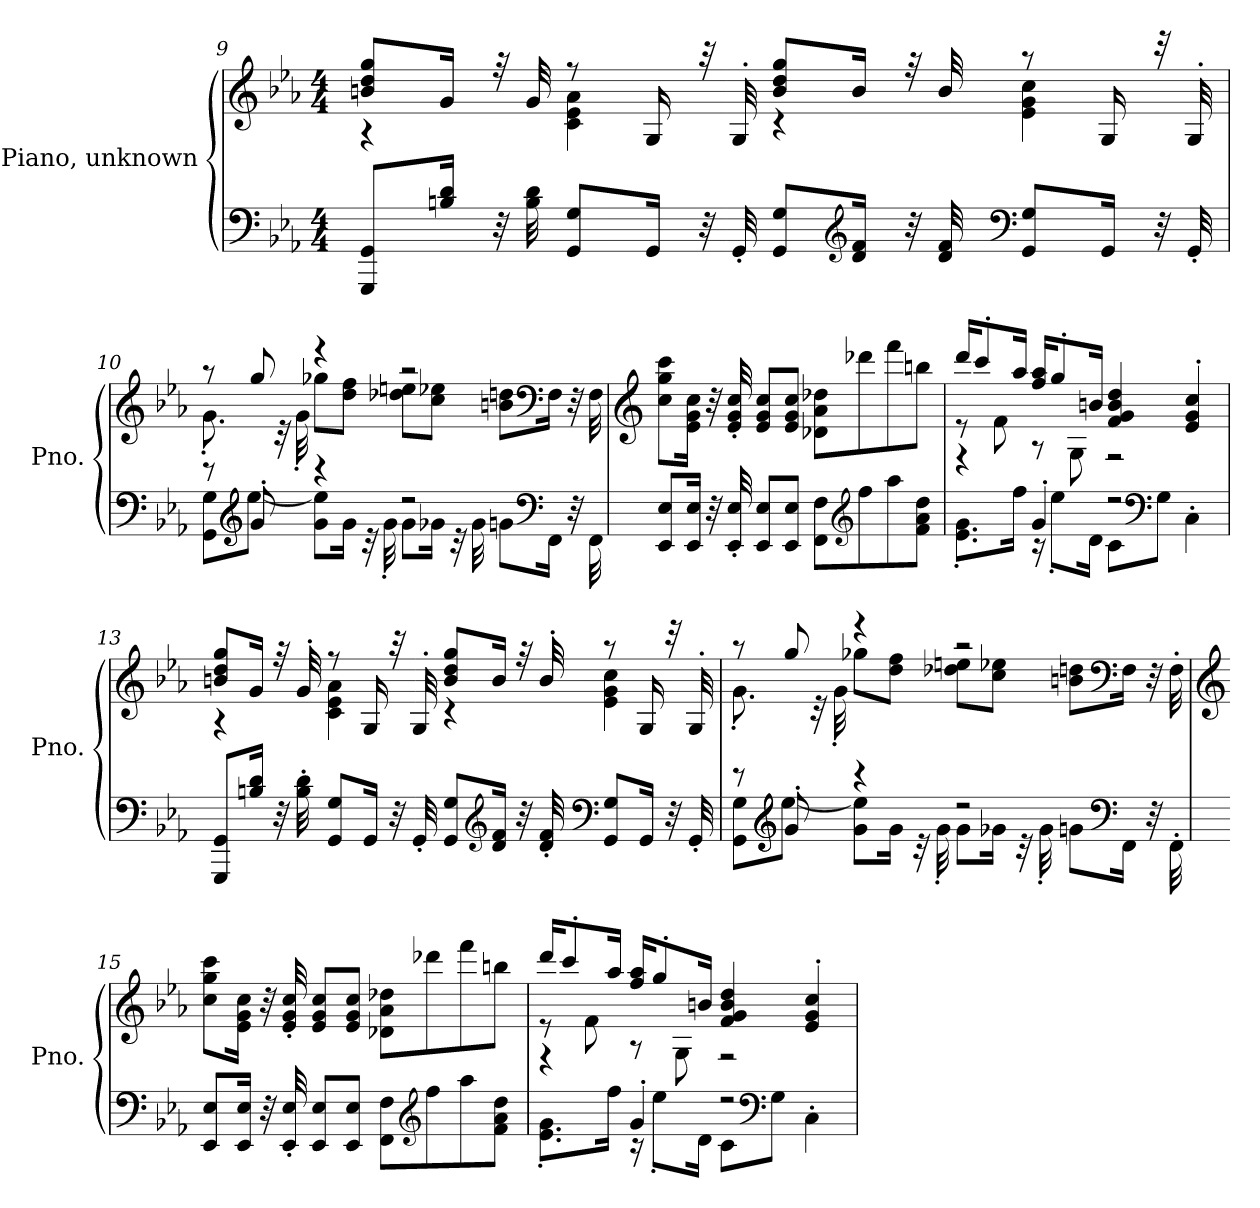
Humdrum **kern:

**kern	**kern
*part1	*part1
*staff2	*staff1
*I"Piano, unknown	*
*I'Pno.	*
*clefF4	*clefG2
*k[b-e-a-]	*k[b-e-a-]
*M4/4	*M4/4
=9	=9
*	*^
8GGG/ 8GG/L	8bn/ 8dd/ 8gg/L	4r
16Bn/ 16d/Jk	16g/Jk	.
32r	32r	.
32B\ 32d\	32g/	.
8GG/ 8G/L	8r	4c\ 4e-\ 4a-\
16GG/Jk	16G/	.
32r	32r	.
32GG'/	32G'/	.
8GG/ 8G/L	8b/ 8dd/ 8gg/L	4r
*clefG2	*	*
16d/ 16f/Jk	16b/Jk	.
32r	32r	.
32d/ 32f/	32b/	.
*clefF4	*	*
8GG/ 8G/L	8r	4e-\ 4g\ 4cc\
16GG/Jk	16G/	.
32r	32r	.
32GG'/	32G'/	.
!!LO:PB:g=z	!!
=10	=10	=10
*^	*	*
8r	8GG\ 8G\L	8r	8.g'\
*clefG2	*	*	*
8g'/	[8ee-\J	8gg/	.
.	.	.	32r
.	.	.	32g'\
4r	8g\ 8ee-\]L	4r	8gg-X\L
.	16g\Jk	.	8dd\ 8ff\J
.	32r	.	.
.	32g'\	.	.
2r	8g\L	2r	8dd-X\ 8een\L
.	16g-X\Jk	.	8cc\ 8ee-X\J
.	32r	.	.
.	32g-\	.	.
.	8gn\L	.	8bn\ 8ddn\L
*clefF4	*	*clefF4	*
.	16FF\Jk	.	16F\Jk
.	32r	.	32r
.	32FF\	.	32F\
*v	*v	*	*
*	*v	*v
=11	=11
*	*clefG2
8EE-/ 8E-/L	8cc\ 8gg\ 8ccc\L
16EE-/ 16E-/Jk	16e-\ 16g\ 16cc\Jk
32r	32r
32EE-/' 32E-/'	32e-/' 32g/' 32cc/'
8EE-/ 8E-/L	8e-/ 8g/ 8cc/L
8EE-/ 8E-/J	8e-/ 8g/ 8cc/J
8FF\ 8F\L	8d-X\ 8a-\ 8dd-X\L
*clefG2	*
8ff\	8ddd-X\
8aa-\	8fff\
8f\ 8a-\ 8dd\J	8bbn\J
!!LO:LB:g=z
=12	=12
*^	*^
4r	8.e-\' 8.g\'L	16ddd/KL	8r
.	.	8ccc'/	.
.	.	.	8f\
.	16ff\Jk	16aa-/Jk	.
4g'/	16r	16ff/ 16aa-/KL	8r
.	8ee-'\L	8gg'/	.
.	.	.	8G\
.	16d\Jk	16bn/Jk	.
2r	8c\L	4f/ 4g/ 4b/ 4dd/	2r
*clefF4	*	*	*
.	8G\J	.	.
.	4C'\	4e-/' 4g/' 4cc/'	.
*v	*v	*	*
=13	=13	=13
8GGG/ 8GG/L	8bn/ 8dd/ 8gg/L	4r
16Bn/ 16d/Jk	16g/Jk	.
32r	32r	.
32B\' 32d\'	32g'/	.
8GG/ 8G/L	8r	4c\ 4e-\ 4a-\
16GG/Jk	16G/	.
32r	32r	.
32GG'/	32G'/	.
8GG/ 8G/L	8b/ 8dd/ 8gg/L	4r
*clefG2	*	*
16d/ 16f/Jk	16b/Jk	.
32r	32r	.
32d/' 32f/'	32b'/	.
*clefF4	*	*
8GG/ 8G/L	8r	4e-\ 4g\ 4cc\
16GG/Jk	16G/	.
32r	32r	.
32GG'/	32G'/	.
!!LO:LB:g=z	!!
=14	=14	=14
*^	*	*
8r	8GG\ 8G\L	8r	8.g'\
*clefG2	*	*	*
8g'/	[8ee-\J	8gg/	.
.	.	.	32r
.	.	.	32g'\
4r	8g\ 8ee-\]L	4r	8gg-X\L
.	16g\Jk	.	8dd\ 8ff\J
.	32r	.	.
.	32g'\	.	.
2r	8g\L	2r	8dd-X\ 8een\L
.	16g-X\Jk	.	8cc\ 8ee-X\J
.	32r	.	.
.	32g-'\	.	.
.	8gn\L	.	8bn\ 8ddn\L
*clefF4	*	*clefF4	*
.	16FF\Jk	.	16F\Jk
.	32r	.	32r
.	32FF'\	.	32F'\
*v	*v	*	*
*	*v	*v
=15	=15
*	*clefG2
8EE-/ 8E-/L	8cc\ 8gg\ 8ccc\L
16EE-/ 16E-/Jk	16e-\ 16g\ 16cc\Jk
32r	32r
32EE-/' 32E-/'	32e-/' 32g/' 32cc/'
8EE-/ 8E-/L	8e-/ 8g/ 8cc/L
8EE-/ 8E-/J	8e-/ 8g/ 8cc/J
8FF\ 8F\L	8d-X\ 8a-\ 8dd-X\L
*clefG2	*
8ff\	8ddd-X\
8aa-\	8fff\
8f\ 8a-\ 8dd\J	8bbn\J
!!LO:LB:g=z
=16	=16
*^	*^
4r	8.e-\' 8.g\'L	16ddd/KL	8r
.	.	8ccc'/	.
.	.	.	8f\
.	16ff\Jk	16aa-/Jk	.
4g'/	16r	16ff/ 16aa-/KL	8r
.	8ee-'\L	8gg'/	.
.	.	.	8G\
.	16d\Jk	16bn/Jk	.
2r	8c\L	4f/ 4g/ 4b/ 4dd/	2r
*clefF4	*	*	*
.	8G\J	.	.
.	4C'\	4e-/' 4g/' 4cc/'	.
*v	*v	*	*
*	*v	*v
=	=
*-	*-
